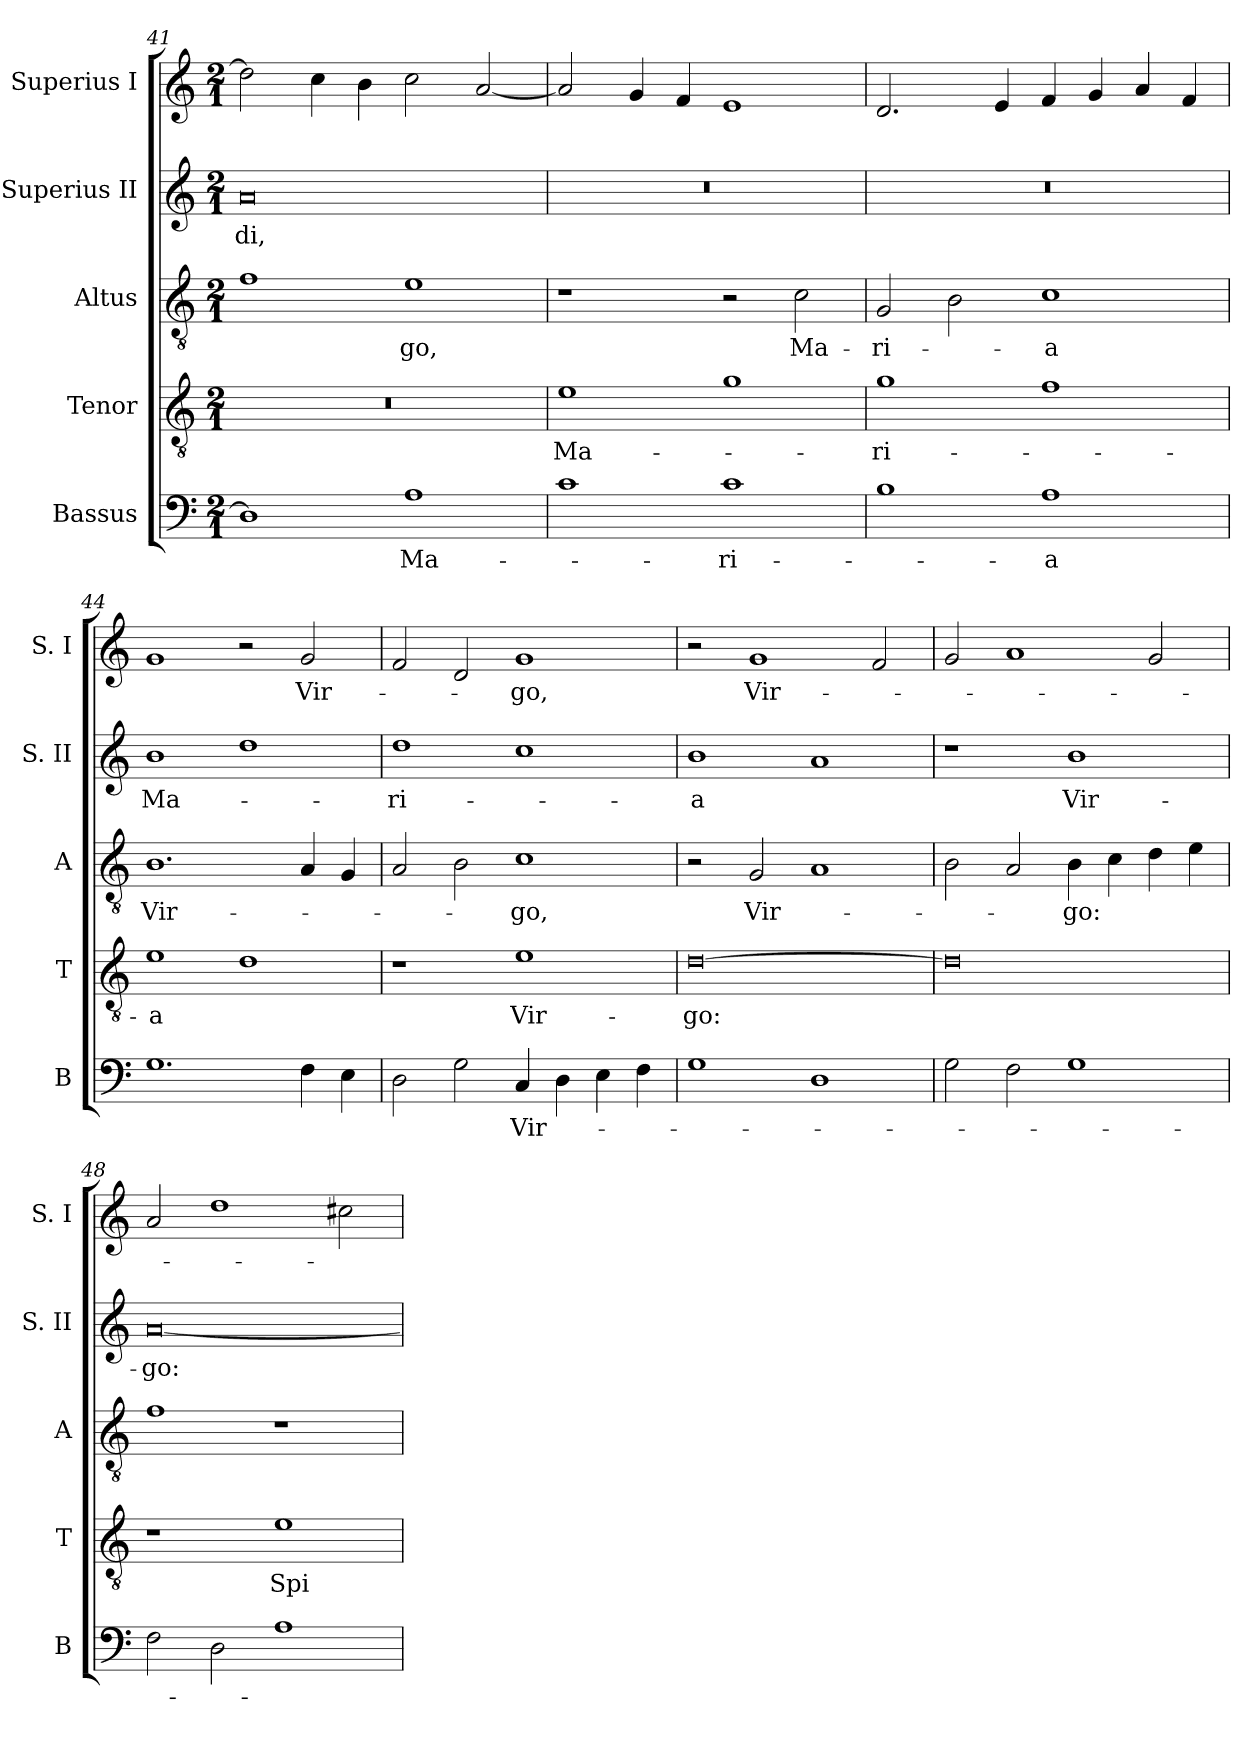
**kern	**text	**kern	**text	**kern	**text	**kern	**text	**kern	**text
*part5	*part5	*part4	*part4	*part3	*part3	*part2	*part2	*part1	*part1
*staff5	*staff5	*staff4	*staff4	*staff3	*staff3	*staff2	*staff2	*staff1	*staff1
*I"Bassus	*	*I"Tenor	*	*I"Altus	*	*I"Superius II	*	*I"Superius I	*
*I'B	*	*I'T	*	*I'A	*	*I'S. II	*	*I'S. I	*
*clefF4	*	*clefGv2	*	*clefGv2	*	*clefG2	*	*clefG2	*
*k[]	*	*k[]	*	*k[]	*	*k[]	*	*k[]	*
*C:	*	*C:	*	*C:	*	*C:	*	*C:	*
*M2/1	*	*M2/1	*	*M2/1	*	*M2/1	*	*M2/1	*
=41	=41	=41	=41	=41	=41	=41	=41	=41	=41
1D]	.	0r	.	1f	.	0a	-di,	2dd]	.
.	.	.	.	.	.	.	.	4cc	.
.	.	.	.	.	.	.	.	4b	.
1A	Ma-	.	.	1e	-go,	.	.	2cc	.
.	.	.	.	.	.	.	.	[2a	.
=42	=42	=42	=42	=42	=42	=42	=42	=42	=42
1c	.	1e	Ma-	1r	.	0r	.	2a]	.
.	.	.	.	.	.	.	.	4g	.
.	.	.	.	.	.	.	.	4f	.
1c	-ri-	1g	.	2r	.	.	.	1e	.
.	.	.	.	2c	Ma-	.	.	.	.
=43	=43	=43	=43	=43	=43	=43	=43	=43	=43
1B	.	1g	-ri-	2G	-ri-	0r	.	2.d	.
.	.	.	.	2B	.	.	.	.	.
.	.	.	.	.	.	.	.	4e	.
1A	-a	1f	.	1c	-a	.	.	4f	.
.	.	.	.	.	.	.	.	4g	.
.	.	.	.	.	.	.	.	4a	.
.	.	.	.	.	.	.	.	4f	.
=44	=44	=44	=44	=44	=44	=44	=44	=44	=44
1.G	.	1e	-a	1.B	Vir-	1b	Ma-	1g	.
.	.	1d	.	.	.	1dd	.	2r	.
4F	.	.	.	4A	.	.	.	2g	Vir-
4E	.	.	.	4G	.	.	.	.	.
=45	=45	=45	=45	=45	=45	=45	=45	=45	=45
2D	.	1r	.	2A	.	1dd	-ri-	2f	.
2G	.	.	.	2B	.	.	.	2d	.
4C	Vir-	1e	Vir-	1c	-go,	1cc	.	1g	-go,
4D	.	.	.	.	.	.	.	.	.
4E	.	.	.	.	.	.	.	.	.
4F	.	.	.	.	.	.	.	.	.
=46	=46	=46	=46	=46	=46	=46	=46	=46	=46
1G	.	[0d	-go:	2r	.	1b	-a	2r	.
.	.	.	.	2G	Vir-	.	.	1g	Vir-
1D	.	.	.	1A	.	1a	.	.	.
.	.	.	.	.	.	.	.	2f	.
=47	=47	=47	=47	=47	=47	=47	=47	=47	=47
2G	.	0d]	.	2B	.	1r	.	2g	.
2F	.	.	.	2A	.	.	.	1a	.
1G	.	.	.	4B	-go:	1b	Vir-	.	.
.	.	.	.	4c	.	.	.	.	.
.	.	.	.	4d	.	.	.	2g	.
.	.	.	.	4e	.	.	.	.	.
=48	=48	=48	=48	=48	=48	=48	=48	=48	=48
2F	.	1r	.	1f	.	[0a	-go:	2a	.
2D	.	.	.	.	.	.	.	1dd	.
1A	.	1e	Spi-	1r	.	.	.	.	.
.	.	.	.	.	.	.	.	2cc#X	.
=	=	=	=	=	=	=	=	=	=
*-	*-	*-	*-	*-	*-	*-	*-	*-	*-
